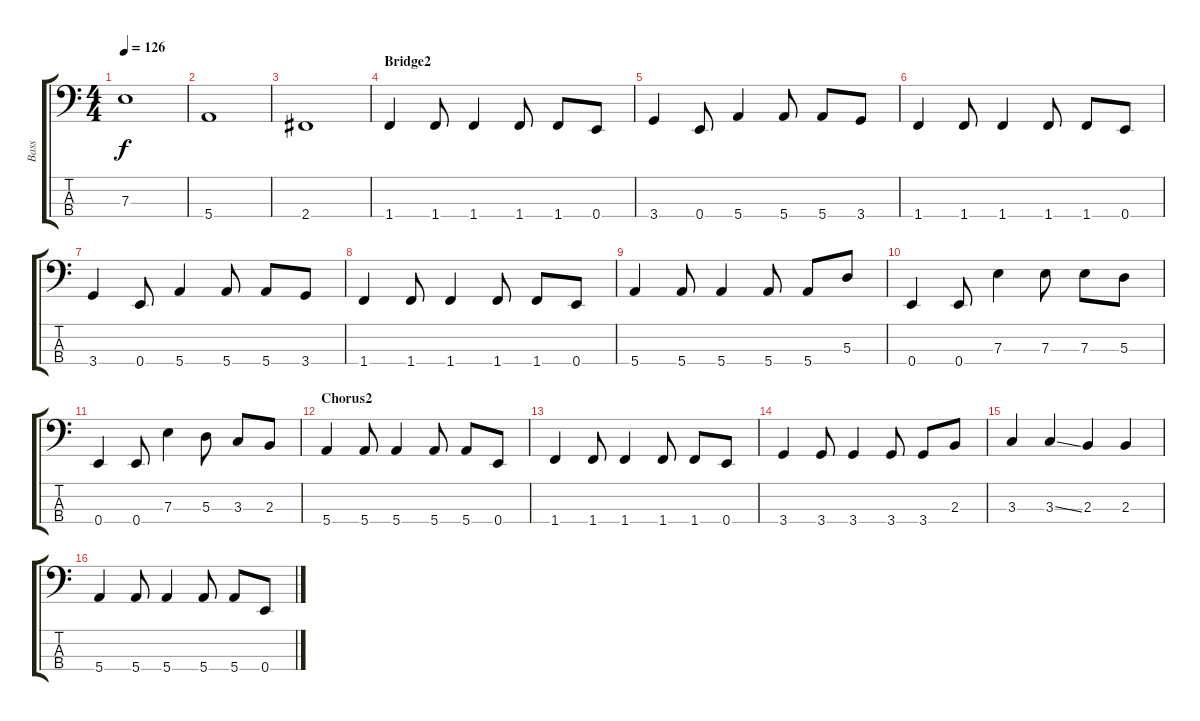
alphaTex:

\track ("Bass" "Bass") {instrument electricbasspick}
\staff {score tabs}
\tuning (G2 D2 A1 E1) {hide}
\ts (4 4)
\tempo 126
\clef f4
\ks c
7.3{t}.1{dy f} |
5.4.1 |
2.4.1 |
\section ("" "Bridge2")
1.4.4 1.4.8 1.4.4 1.4.8 1.4.8 0.4.8 |
3.4.4 0.4.8 5.4.4 5.4.8 5.4.8 3.4.8 |
1.4.4 1.4.8 1.4.4 1.4.8 1.4.8 0.4.8 |
3.4.4 0.4.8 5.4.4 5.4.8 5.4.8 3.4.8 |
1.4.4 1.4.8 1.4.4 1.4.8 1.4.8 0.4.8 |
5.4.4 5.4.8 5.4.4 5.4.8 5.4.8 5.3.8 |
0.4.4 0.4.8 7.3.4 7.3.8 7.3.8 5.3.8 |
0.4.4 0.4.8 7.3.4 5.3.8 3.3.8 2.3.8 |
\section ("" "Chorus2")
5.4.4 5.4.8 5.4.4 5.4.8 5.4.8 0.4.8 |
1.4.4 1.4.8 1.4.4 1.4.8 1.4.8 0.4.8 |
3.4.4 3.4.8 3.4.4 3.4.8 3.4.8 2.3.8 |
3.3.4 3.3{ss}.4 2.3.4 2.3.4 |
5.4.4 5.4.8 5.4.4 5.4.8 5.4.8 0.4.8
